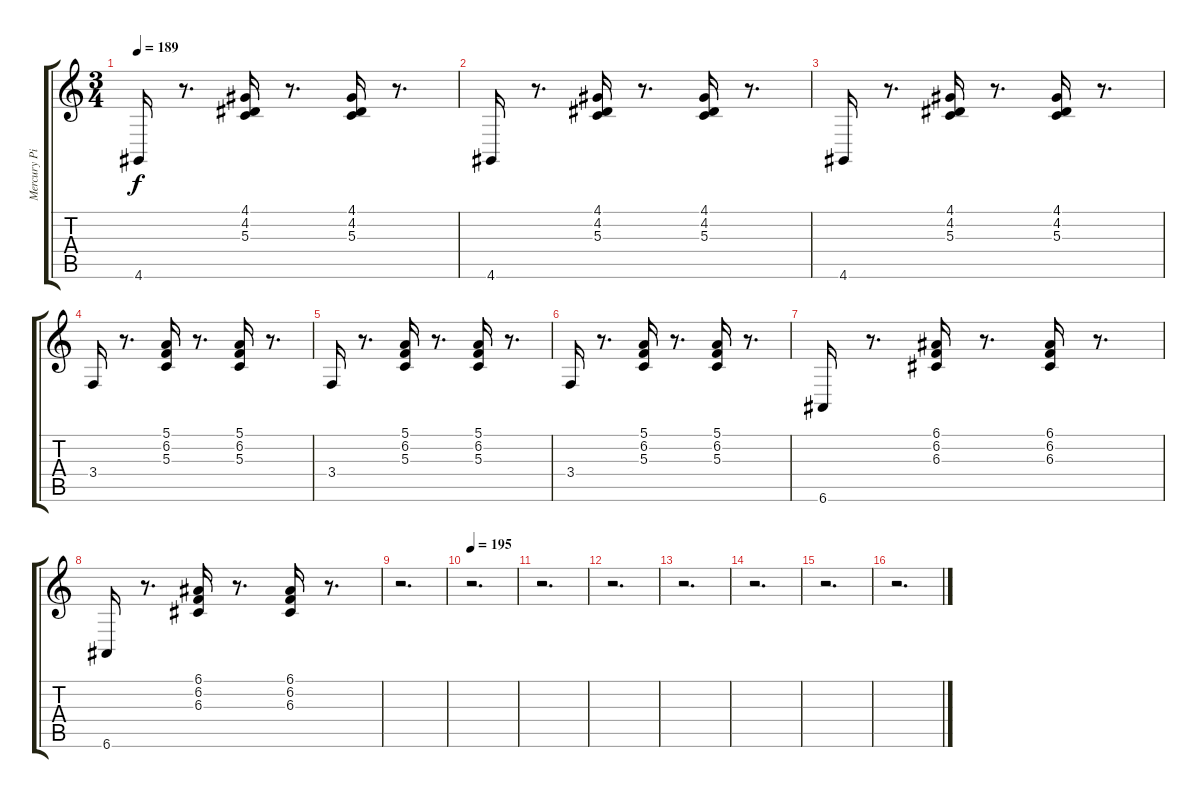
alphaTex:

\track ("Mercury Piano" "Mercury Pi") {instrument acousticgrandpiano}
\staff {score tabs}
\tuning (E4 B3 G3 D3 A2 E2) {hide}
\ts (3 4)
\tempo 189
\clef g2
\ks c
4.6.16{dy f} r.8{d} (4.1 4.2 5.3).16 r.8{d} (4.1 4.2 5.3).16 r.8{d} |
4.6.16 r.8{d} (4.1 4.2 5.3).16 r.8{d} (4.1 4.2 5.3).16 r.8{d} |
4.6.16 r.8{d} (4.1 4.2 5.3).16 r.8{d} (4.1 4.2 5.3).16 r.8{d} |
3.4.16 r.8{d} (5.1 6.2 5.3).16 r.8{d} (5.1 6.2 5.3).16 r.8{d} |
3.4.16 r.8{d} (5.1 6.2 5.3).16 r.8{d} (5.1 6.2 5.3).16 r.8{d} |
3.4.16 r.8{d} (5.1 6.2 5.3).16 r.8{d} (5.1 6.2 5.3).16 r.8{d} |
6.6.16 r.8{d} (6.1 6.2 6.3).16 r.8{d} (6.1 6.2 6.3).16 r.8{d} |
6.6.16 r.8{d} (6.1 6.2 6.3).16 r.8{d} (6.1 6.2 6.3).16 r.8{d} |
r.2{d} |
\tempo 195
r.2{d} |
r.2{d} |
r.2{d} |
r.2{d} |
r.2{d} |
r.2{d} |
r.2{d}
